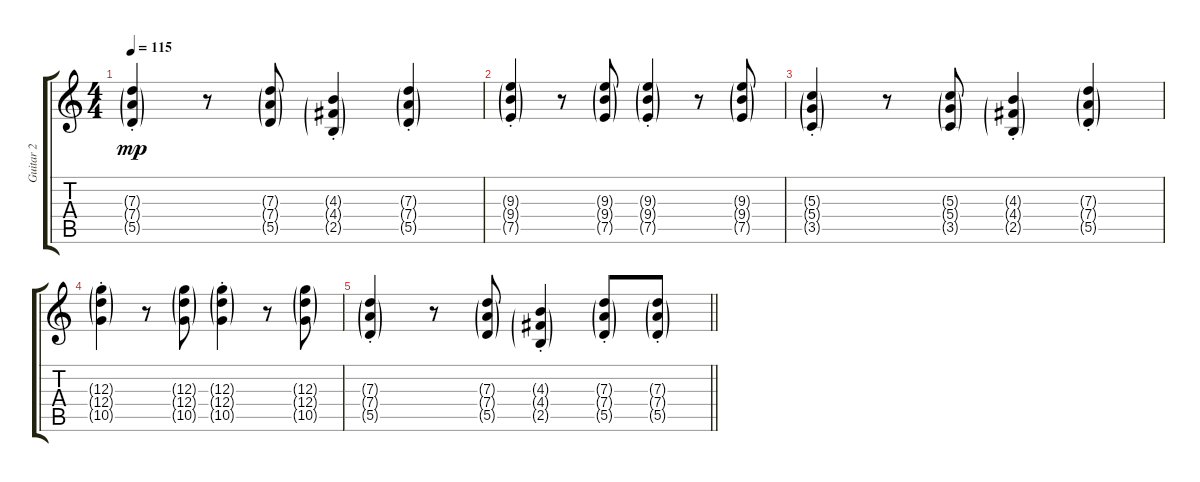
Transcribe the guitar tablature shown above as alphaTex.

\track ("Guitar 2" "Guitar 2") {instrument distortionguitar}
\staff {score tabs}
\tuning (E4 B3 G3 D3 A2 E2) {hide}
\ts (4 4)
\tempo 115
\clef g2
\ks c
(7.3{g st} 7.4{g st} 5.5{g st}).4{dy mp} r.8 (7.3{g} 7.4{g} 5.5{g}).8 (4.3{g st} 4.4{g st} 2.5{g st}).4 (7.3{g st} 7.4{g st} 5.5{g st}).4 |
(9.3{g st} 9.4{g st} 7.5{g st}).4 r.8 (9.3{g} 9.4{g} 7.5{g}).8 (9.3{g st} 9.4{g st} 7.5{g st}).4 r.8 (9.3{g} 9.4{g} 7.5{g}).8 |
(5.3{g st} 5.4{g st} 3.5{g st}).4 r.8 (5.3{g} 5.4{g} 3.5{g}).8 (4.3{g st} 4.4{g st} 2.5{g st}).4 (7.3{g st} 7.4{g st} 5.5{g st}).4 |
(12.3{g st} 12.4{g st} 10.5{g st}).4 r.8 (12.3{g} 12.4{g} 10.5{g}).8 (12.3{g st} 12.4{g st} 10.5{g st}).4 r.8 (12.3{g} 12.4{g} 10.5{g}).8 |
\barLineRight lightlight
(7.3{g st} 7.4{g st} 5.5{g st}).4 r.8 (7.3{g} 7.4{g} 5.5{g}).8 (4.3{g st} 4.4{g st} 2.5{g st}).4 (7.3{g st} 7.4{g st} 5.5{g st}).8 (7.3{g st} 7.4{g st} 5.5{g st}).8
